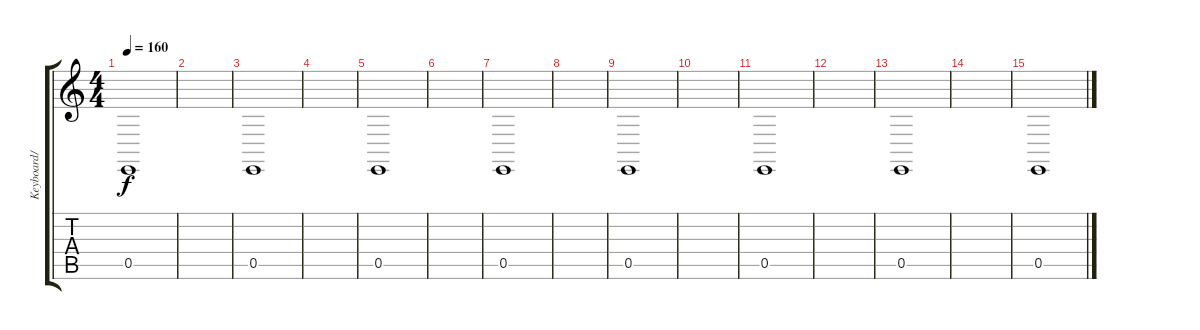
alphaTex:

\track ("Keyboard/ Effects 2" "Keyboard/ ") {instrument gunshot}
\staff {score tabs}
\tuning (B3 Gb3 D3 A2 E2 B1) {hide}
\ts (4 4)
\tempo 160
\clef g2
\ks c
0.5.1{dy f instrument gunshot} |
|
0.5.1 |
|
0.5.1 |
|
0.5.1 |
|
0.5.1 |
|
0.5.1 |
|
0.5.1 |
|
0.5.1
